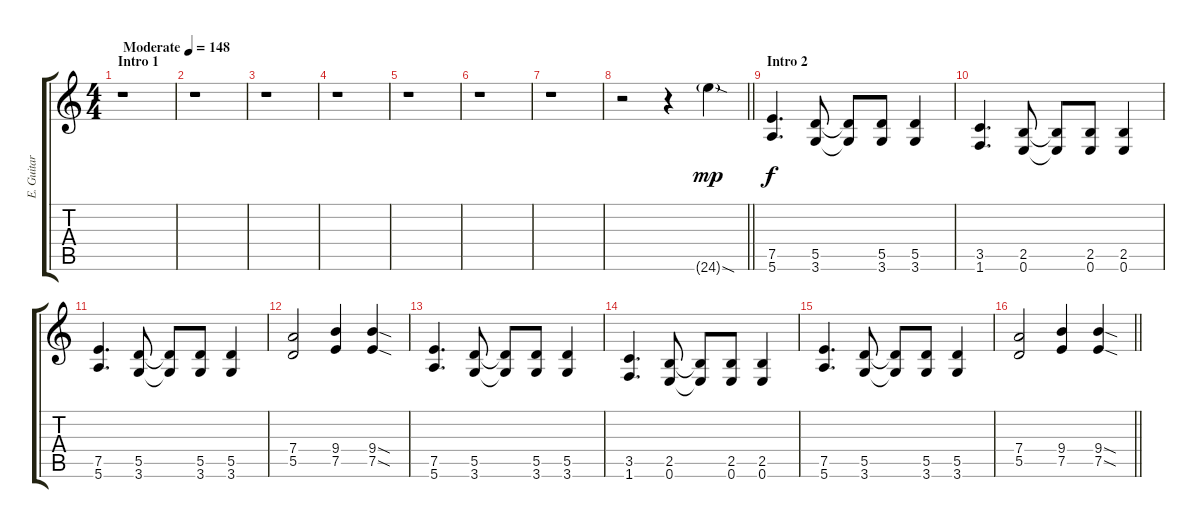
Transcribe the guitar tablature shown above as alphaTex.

\track ("E. Guitar II" "E. Guitar ") {instrument overdrivenguitar}
\staff {score tabs}
\tuning (E4 B3 G3 D3 A2 E2) {hide}
\ts (4 4)
\section ("" "Intro 1")
\tempo (148 "Moderate")
\clef g2
\ks c
r.1{dy mp instrument overdrivenguitar} |
r.1 |
r.1 |
r.1 |
r.1 |
r.1 |
r.1 |
\barLineRight lightlight
r.2 r.4 24.6{sod g}.4 |
\section ("" "Intro 2")
(7.5 5.6).4{d dy f} (5.5 3.6).8 (5.5{t} 3.6{t}).8 (5.5 3.6).8 (5.5 3.6).4 |
(3.5 1.6).4{d} (2.5 0.6).8 (2.5{t} 0.6{t}).8 (2.5 0.6).8 (2.5 0.6).4 |
(7.5 5.6).4{d} (5.5 3.6).8 (5.5{t} 3.6{t}).8 (5.5 3.6).8 (5.5 3.6).4 |
(7.4 5.5).2 (9.4 7.5).4 (9.4{sod} 7.5{sod}).4 |
(7.5 5.6).4{d} (5.5 3.6).8 (5.5{t} 3.6{t}).8 (5.5 3.6).8 (5.5 3.6).4 |
(3.5 1.6).4{d} (2.5 0.6).8 (2.5{t} 0.6{t}).8 (2.5 0.6).8 (2.5 0.6).4 |
(7.5 5.6).4{d} (5.5 3.6).8 (5.5{t} 3.6{t}).8 (5.5 3.6).8 (5.5 3.6).4 |
\barLineRight lightlight
(7.4 5.5).2 (9.4 7.5).4 (9.4{sod} 7.5{sod}).4
